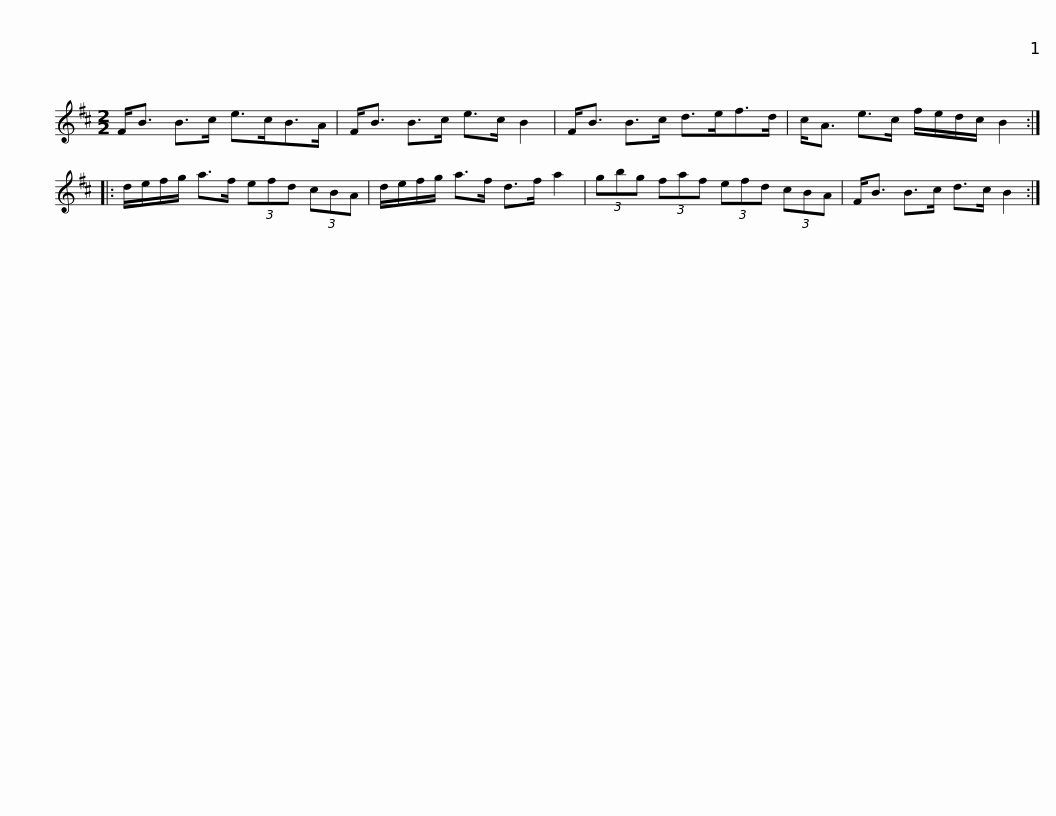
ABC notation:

X:1
L:1/8
M:2/2
I:linebreak $
K:Bmin
V:1 treble
V:1
 F<B B>c e>cB>A | F<B B>c e>c B2 | F<B B>c d>ef>d | c<A e>c f/e/d/c/ B2 ::$ d/e/f/g/ a>f (3efd (3cBA | %5
 d/e/f/g/ a>f d>f a2 | (3gbg (3faf (3efd (3cBA | F<B B>c d>c B2 :| %8
